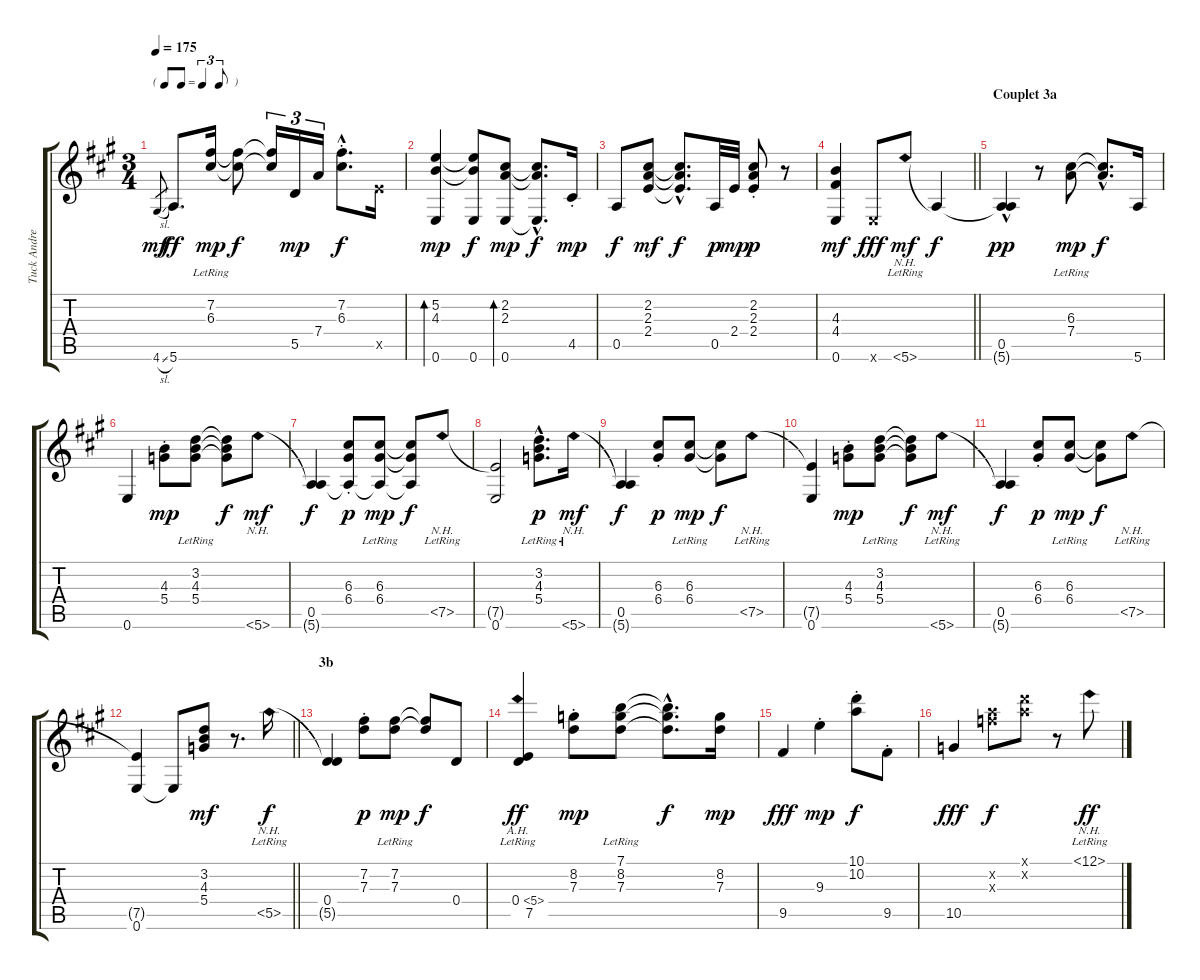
\track ("Tuck Andress (first try)" "Tuck Andre") {instrument electricguitarjazz}
\staff {score tabs}
\tuning (E4 B3 G3 D3 A2 E2) {hide}
\ts (3 4)
\tf triplet8th
\tempo 175
\clef g2
\ks a
4.6{sl}.8{gr dy mf} 5.6.8{d dy ff} (7.2{lr} 6.3{lr}).16{dy mp} (7.2{t} 6.3{t}).8{dy f} (7.2{t} 6.3{t}).16{tu (3 2)} 5.5.16{tu (3 2) dy mp} 7.4.16{tu (3 2)} (7.2{hac st} 6.3{hac st}).8{d dy f} 7.5{x}.16 |
(5.2 4.3 0.6).4{bd 120 dy mp} (5.2{t} 4.3{t} 0.6).8{dy f} (2.2 2.3 0.6).8{bd 120 dy mp} (2.2{hac t} 2.3{hac t} 0.6{hac t}).8{d dy f} 4.5{st}.16{dy mp} |
0.5.8{dy f} (2.2 2.3 2.4).8{dy mf} (2.2{hac t} 2.3{hac t} 2.4{hac t}).8{d dy f} 0.5.32{dy p} 2.4.32{dy mp} (2.2{st} 2.3{st} 2.4{st}).8{dy p} r.8 |
\barLineRight lightlight
(4.3 4.4 0.6).4{dy mf} 0.6{x}.8{dy fff} 5.6{nh lr}.8{dy mf} 5.6{t}.4{dy f} |
\section ("" "Couplet 3a")
(0.5{hac} 5.6{t}).4{dy pp} r.8 (6.3{lr} 7.4{lr}).8{dy mp} (6.3{hac t} 7.4{hac t}).8{d dy f} 5.6.16 |
0.6.4 (4.3{st} 5.4{st}).8{dy mp} (3.2{lr} 4.3{lr} 5.4{lr}).8 (3.2{t} 4.3{t} 5.4{t}).8{dy f} 5.6{nh}.8{dy mf} |
(0.5 5.6{t}).4{dy f} (6.3{st} 6.4{st} 5.6{t}).8{dy p} (6.3{lr} 6.4{lr} 5.6{t}).8{dy mp} (6.3{t} 6.4{t} 5.6{t}).8{dy f} 7.5{nh lr}.8 |
(7.5{t} 0.6).2 (3.2{hac lr} 4.3{hac lr} 5.4{hac lr}).8{d dy p} 5.6{nh lr}.16{dy mf} |
(0.5 5.6{t}).4{dy f} (6.3{st} 6.4{st}).8{dy p} (6.3{lr} 6.4{lr}).8{dy mp} (6.3{t} 6.4{t}).8{dy f} 7.5{nh lr}.8 |
(7.5{t} 0.6).4 (4.3{st} 5.4{st}).8{dy mp} (3.2{lr} 4.3{lr} 5.4{lr}).8 (3.2{t} 4.3{t} 5.4{t}).8{dy f} 5.6{nh lr}.8{dy mf} |
(0.5 5.6{t}).4{dy f} (6.3{st} 6.4{st}).8{dy p} (6.3{lr} 6.4{lr}).8{dy mp} (6.3{t} 6.4{t}).8{dy f} 7.5{nh lr}.8 |
\barLineRight lightlight
(7.5{t} 0.6).4 0.6{t}.8 (3.2 4.3 5.4).8{dy mf} r.8{d} 5.5{nh lr}.16{dy f} |
\section ("" "3b")
(0.4 5.5{t}).4 (7.2{st} 7.3{st}).8{dy p} (7.2{lr} 7.3{lr}).8{dy mp} (7.2{t} 7.3{t}).8{dy f} 0.4.8 |
(0.4{ah 5 lr} 7.5).4{dy ff} (8.2{st} 7.3{st}).8{dy mp} (7.1{lr} 8.2{lr} 7.3{lr}).8 (7.1{hac t} 8.2{hac t} 7.3{hac t}).8{d dy f} (8.2 7.3).16{dy mp} |
9.5.4{dy fff} 9.3{st}.4{dy mp} (10.1{st} 10.2{st}).8{dy f} 9.5{st}.8 |
10.5.4{dy fff} (10.2{x} 10.3{x}).8{dy f} (10.1{x} 10.2{x}).8 r.8 12.1{nh lr}.8{dy ff}
